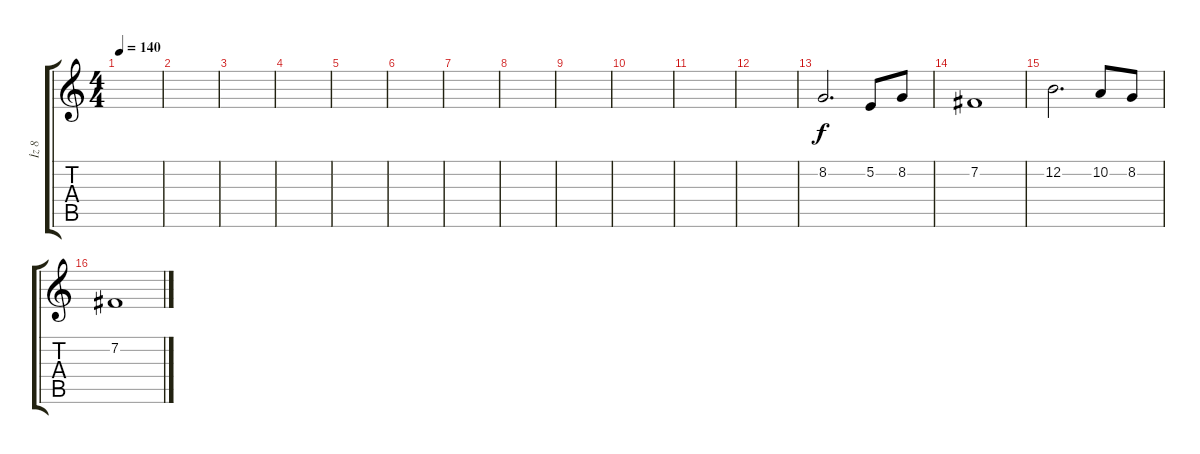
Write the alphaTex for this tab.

\track ("İz 8" "İz 8") {instrument synthvoice}
\staff {score tabs}
\tuning (E4 B3 G3 D3 A2 E2) {hide}
\ts (4 4)
\tempo 140
\clef g2
\ks c
|
|
|
|
|
|
|
|
|
|
|
|
8.2.2{d} 5.2.8 8.2.8 |
7.2.1 |
12.2.2{d} 10.2.8 8.2.8 |
7.2.1
